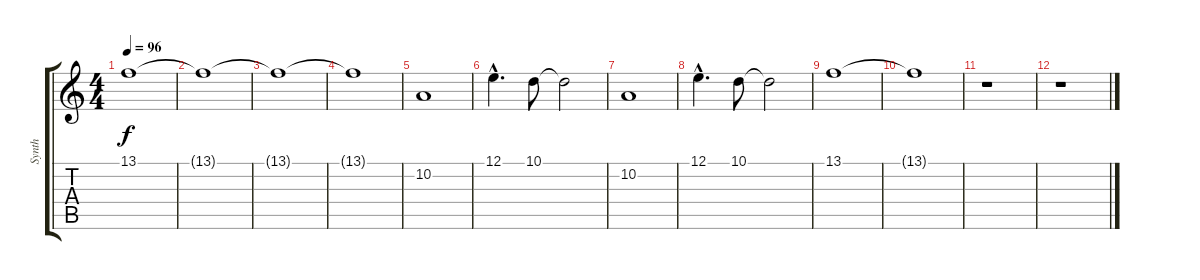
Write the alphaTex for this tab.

\track ("Synth" "Synth") {instrument pad1newage}
\staff {score tabs}
\tuning (E4 B3 G3 D3 A2 E2) {hide}
\ts (4 4)
\tempo 96
\clef g2
\ks c
13.1.1{dy f} |
13.1{t}.1 |
13.1{t}.1 |
13.1{t}.1 |
10.2.1 |
12.1{hac}.4{d} 10.1.8 10.1{t}.2 |
10.2.1 |
12.1{hac}.4{d} 10.1.8 10.1{t}.2 |
13.1.1 |
13.1{t}.1 |
r.1 |
r.1
